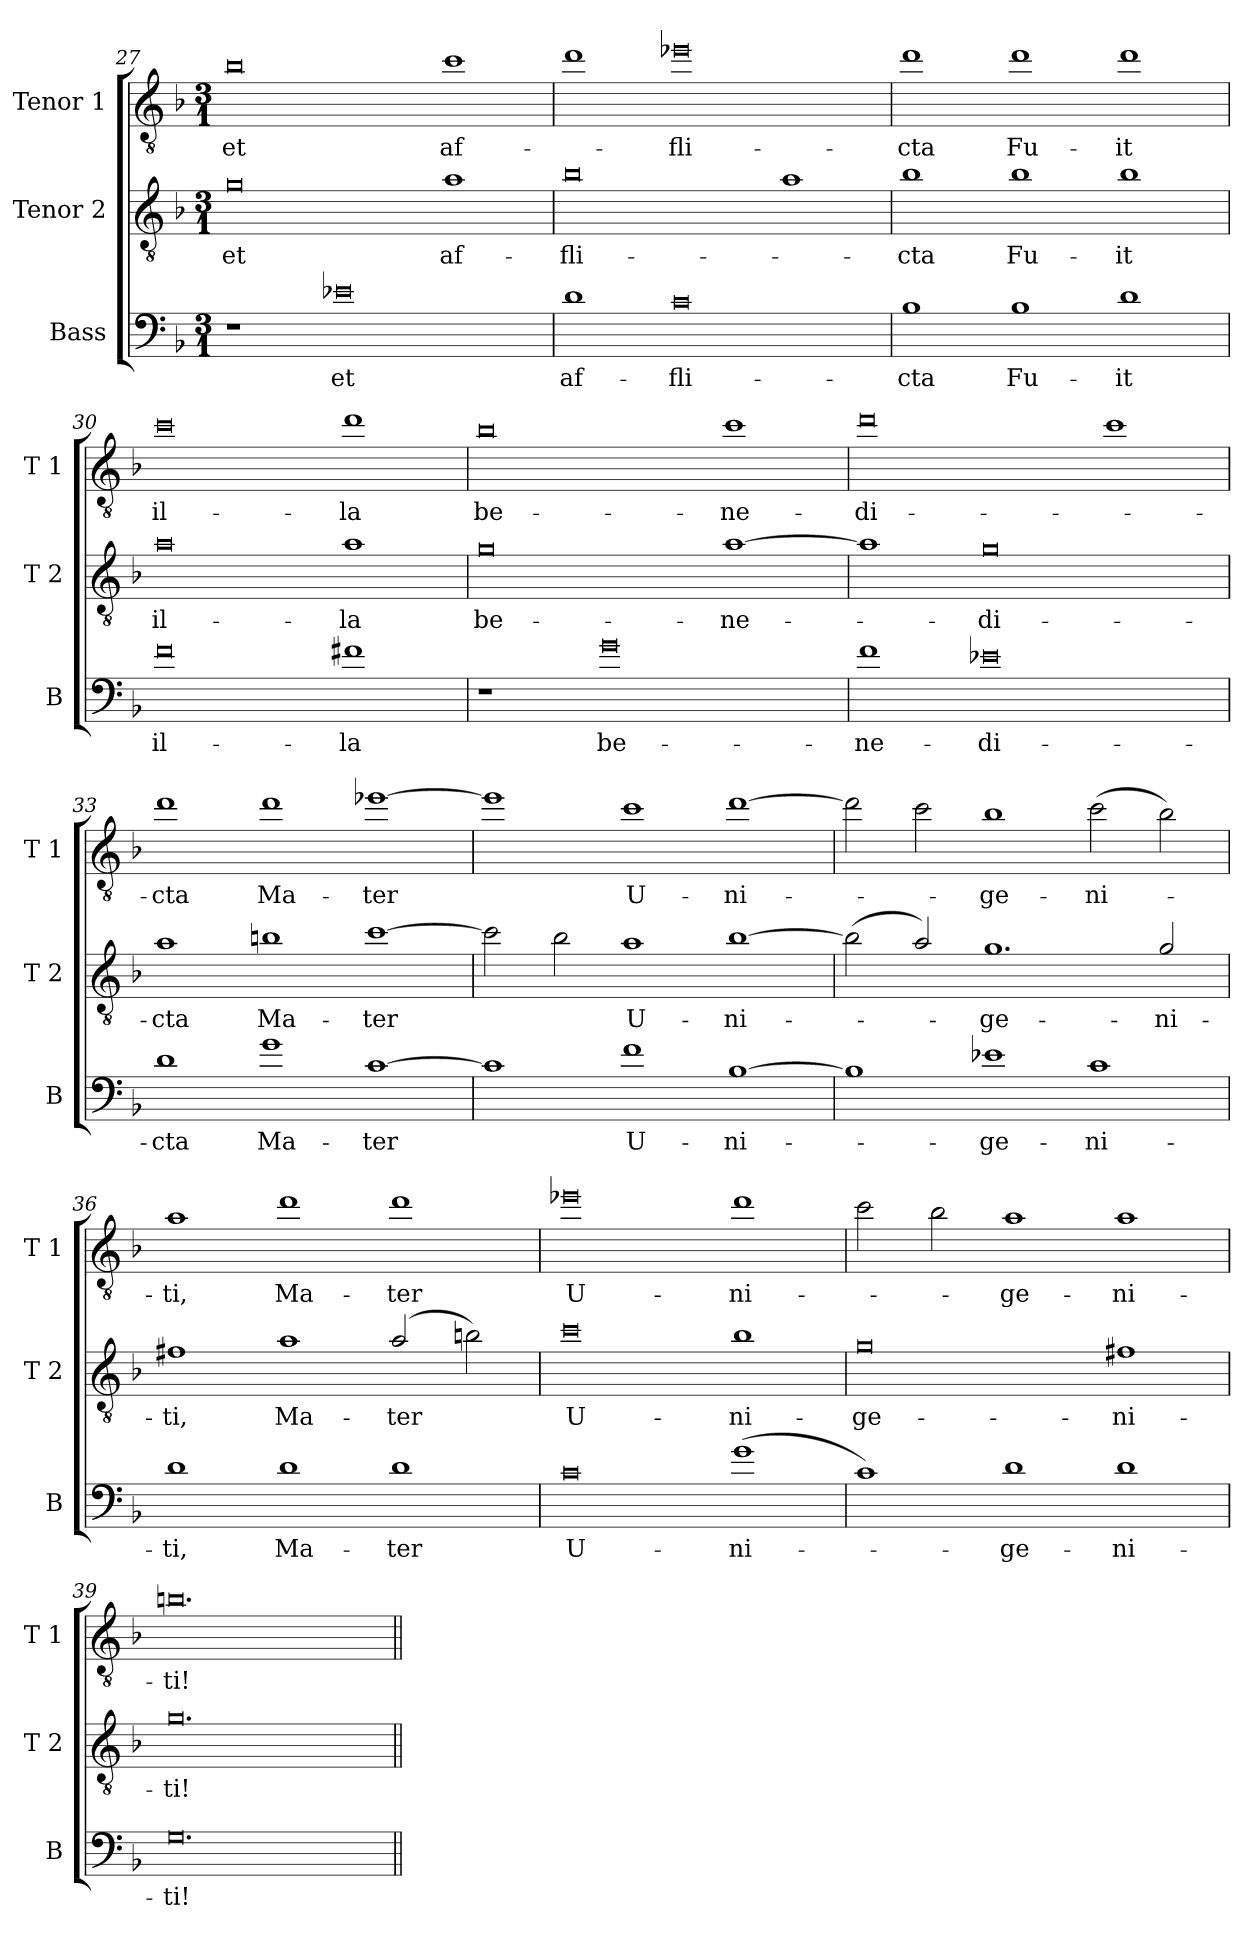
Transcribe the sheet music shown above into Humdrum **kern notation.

**kern	**text	**kern	**text	**kern	**text
*part3	*part3	*part2	*part2	*part1	*part1
*staff3	*staff3	*staff2	*staff2	*staff1	*staff1
*I"Bass	*	*I"Tenor 2	*	*I"Tenor 1	*
*I'B	*	*I'T 2	*	*I'T 1	*
*clefF4	*	*clefGv2	*	*clefGv2	*
*ITrd7c12	*	*ITrd7c12	*	*ITrd7c12	*
*k[b-]	*	*k[b-]	*	*k[b-]	*
*F:	*	*F:	*	*F:	*
*M3/1	*	*M3/1	*	*M3/1	*
=27	=27	=27	=27	=27	=27
!	!	!	!LO:LY:b	!	!LO:LY:b
1r	.	0G	et	0B-	et
!	!LO:LY:b	!	!	!	!
0E-X	et	.	.	.	.
!	!	!	!LO:LY:b	!	!LO:LY:b
.	.	1A	af-	1c	af-
=28	=28	=28	=28	=28	=28
!	!LO:LY:b	!	!LO:LY:b	!	!
1D	af-	0B-	-fli-	1d	.
!	!LO:LY:b	!	!	!	!LO:LY:b
0C	-fli-	.	.	0e-X	-fli-
.	.	1A	.	.	.
=29	=29	=29	=29	=29	=29
!	!LO:LY:b	!	!LO:LY:b	!	!LO:LY:b
1BB-	-cta	1B-	-cta	1d	-cta
!	!LO:LY:b	!	!LO:LY:b	!	!LO:LY:b
1BB-	Fu-	1B-	Fu-	1d	Fu-
!	!LO:LY:b	!	!LO:LY:b	!	!LO:LY:b
1D	-it	1B-	-it	1d	-it
=30	=30	=30	=30	=30	=30
!	!LO:LY:b	!	!LO:LY:b	!	!LO:LY:b
0F	il-	0A	il-	0c	il-
!	!LO:LY:b	!	!LO:LY:b	!	!LO:LY:b
1F#X	-la	1A	-la	1d	-la
=31	=31	=31	=31	=31	=31
!	!	!	!LO:LY:b	!	!LO:LY:b
1r	.	0G	be-	0B-	be-
!	!LO:LY:b	!	!	!	!
0G	be-	.	.	.	.
!	!	!	!LO:LY:b	!	!LO:LY:b
.	.	[1A	-ne-	1c	-ne-
!!LO:LB:g=z
=32	=32	=32	=32	=32	=32
!	!LO:LY:b	!	!	!	!LO:LY:b
1F	-ne-	1A]	.	0d	-di-
!	!LO:LY:b	!	!LO:LY:b	!	!
0E-X	-di-	0G	-di-	.	.
.	.	.	.	1c	.
=33	=33	=33	=33	=33	=33
!	!LO:LY:b	!	!LO:LY:b	!	!LO:LY:b
1D	-cta	1A	-cta	1d	-cta
!	!LO:LY:b	!	!LO:LY:b	!	!LO:LY:b
1G	Ma-	1Bn	Ma-	1d	Ma-
!	!LO:LY:b	!	!LO:LY:b	!	!LO:LY:b
[1C	-ter	[1c	-ter	[1e-X	-ter
=34	=34	=34	=34	=34	=34
1C]	.	2c\]	.	1e-]	.
.	.	2B-\	.	.	.
!	!LO:LY:b	!	!LO:LY:b	!	!LO:LY:b
1F	U-	1A	U-	1c	U-
!	!LO:LY:b	!	!LO:LY:b	!	!LO:LY:b
[1BB-	-ni-	[1B-	-ni-	[1d	-ni-
=35	=35	=35	=35	=35	=35
1BB-]	.	(>2B-\]	.	2d\]	.
.	.	2A/)	.	2c\	.
!	!LO:LY:b	!	!LO:LY:b	!	!LO:LY:b
1E-X	-ge-	1.G	-ge-	1B-	-ge-
!	!LO:LY:b	!	!	!	!LO:LY:b
1C	-ni-	.	.	(>2c\	-ni-
!	!	!	!LO:LY:b	!	!
.	.	2G/	-ni-	2B-\)	.
=36	=36	=36	=36	=36	=36
!	!LO:LY:b	!	!LO:LY:b	!	!LO:LY:b
1D	-ti,	1F#X	-ti,	1A	-ti,
!	!LO:LY:b	!	!LO:LY:b	!	!LO:LY:b
1D	Ma-	1A	Ma-	1d	Ma-
!	!LO:LY:b	!	!LO:LY:b	!	!LO:LY:b
1D	-ter	(2A/	-ter	1d	-ter
.	.	2Bn\)	.	.	.
=37	=37	=37	=37	=37	=37
!	!LO:LY:b	!	!LO:LY:b	!	!LO:LY:b
0C	U-	0c	U-	0e-X	U-
!	!LO:LY:b	!	!LO:LY:b	!	!LO:LY:b
(>1G	-ni-	1B-	-ni-	1d	-ni-
!!LO:LB:g=z
=38	=38	=38	=38	=38	=38
!	!	!	!LO:LY:b	!	!
1C)	.	0G	-ge-	2c\	.
.	.	.	.	2B-\	.
!	!LO:LY:b	!	!	!	!LO:LY:b
1D	-ge-	.	.	1A	-ge-
!	!LO:LY:b	!	!LO:LY:b	!	!LO:LY:b
1D	-ni-	1F#X	-ni-	1A	-ni-
=39	=39	=39	=39	=39	=39
!	!LO:LY:b	!	!LO:LY:b	!	!LO:LY:b
0.GG	-ti!	0.G	-ti!	0.Bn	-ti!
=||	=||	=||	=||	=||	=||
*-	*-	*-	*-	*-	*-
